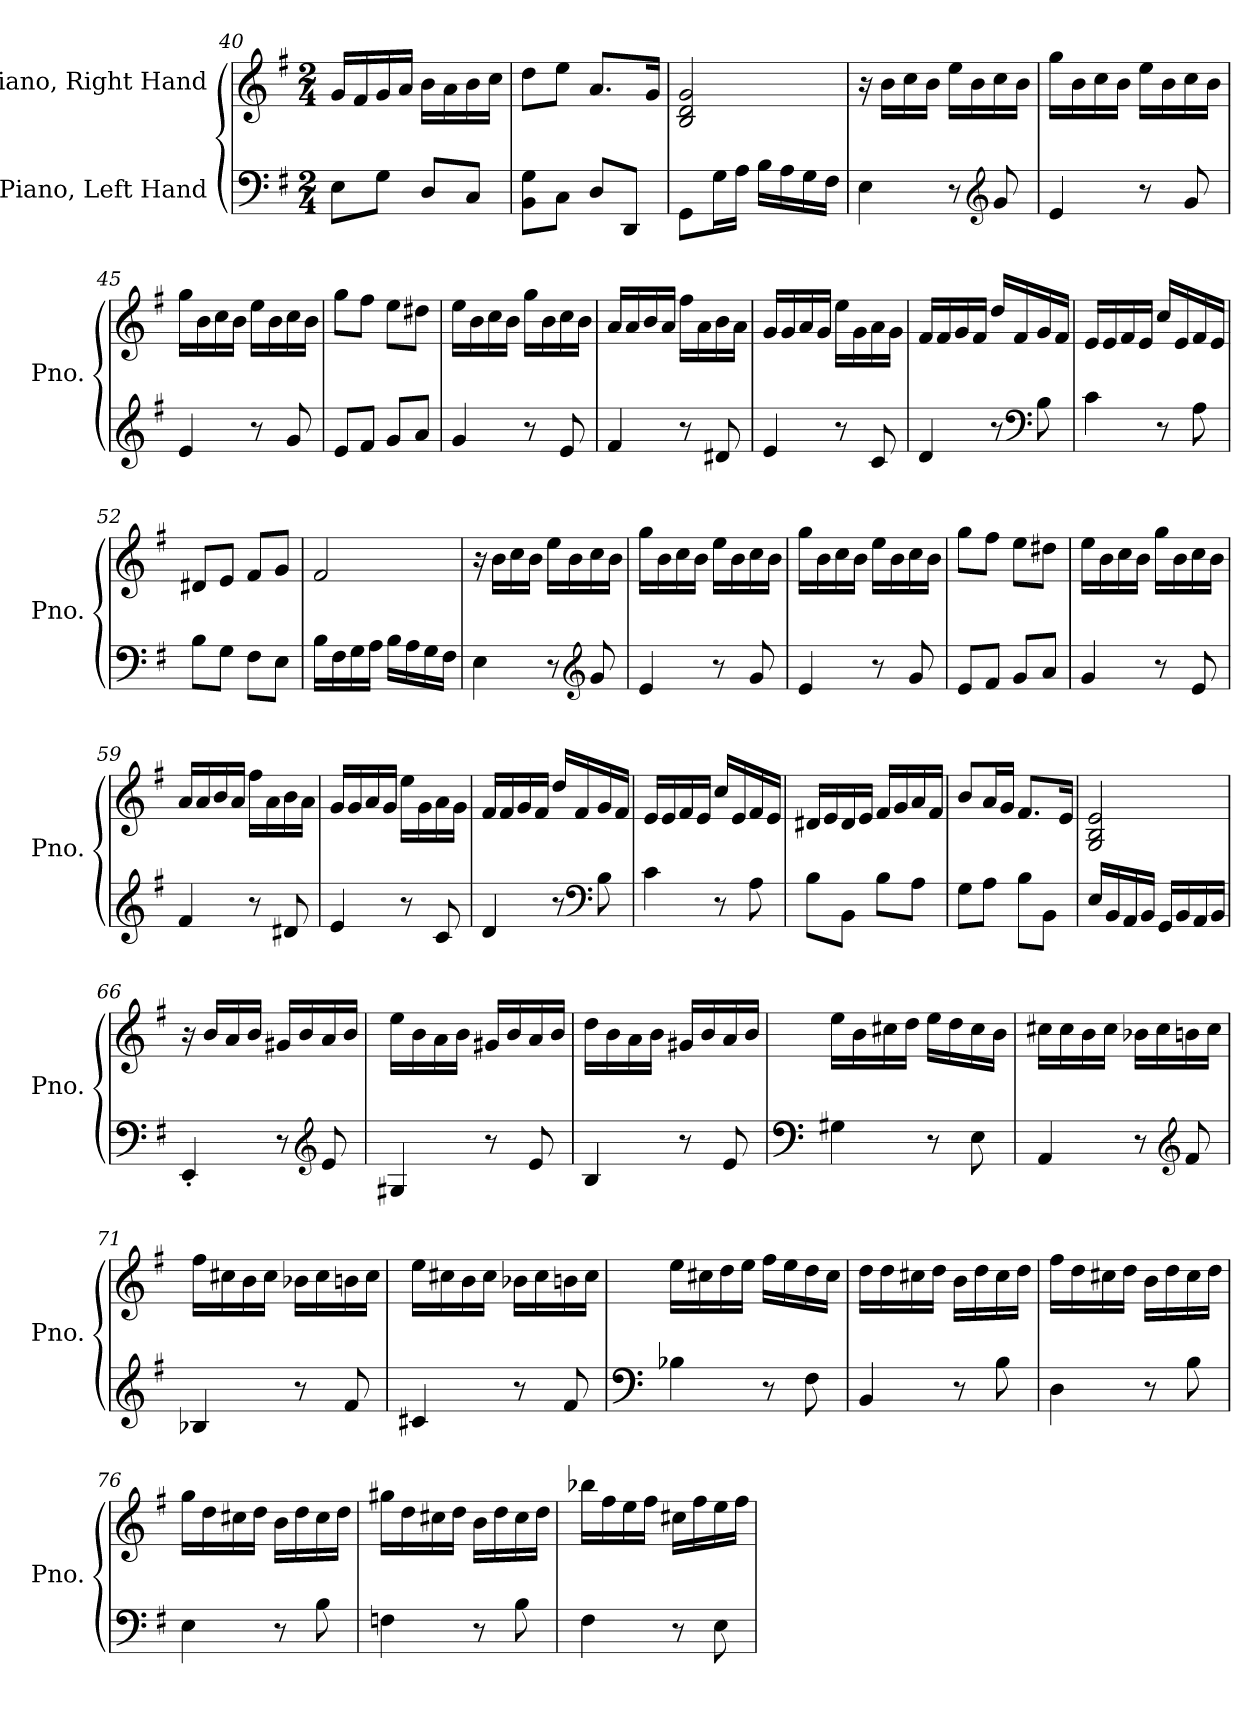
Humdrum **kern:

**kern	**kern
*part2	*part1
*staff2	*staff1
*I"Piano, Left Hand	*I"Piano, Right Hand
*I'Pno.	*I'Pno.
*clefF4	*clefG2
*k[f#]	*k[f#]
*M2/4	*M2/4
=40	=40
8E\L	16g/LL
.	16f#/
8G\J	16g/
.	16a/JJ
8D/L	16b\LL
.	16a\
8C/J	16b\
.	16cc\JJ
=41	=41
8BB\ 8G\L	8dd\L
8C\J	8ee\J
8D/L	8.a/L
8DD/J	.
.	16g/Jk
=42	=42
8GG\L	2B/ 2d/ 2g/
16G\L	.
16A\JJ	.
16B\LL	.
16A\	.
16G\	.
16F#\JJ	.
!!LO:LB:g=z
=43	=43
4E\	16r
.	16b\LL
.	16cc\
.	16b\JJ
8r	16ee\LL
.	16b\
*clefG2	*
8g/	16cc\
.	16b\JJ
=44	=44
4e/	16gg\LL
.	16b\
.	16cc\
.	16b\JJ
8r	16ee\LL
.	16b\
8g/	16cc\
.	16b\JJ
=45	=45
4e/	16gg\LL
.	16b\
.	16cc\
.	16b\JJ
8r	16ee\LL
.	16b\
8g/	16cc\
.	16b\JJ
=46	=46
8e/L	8gg\L
8f#/J	8ff#\J
8g/L	8ee\L
8a/J	8dd#X\J
=47	=47
4g/	16ee\LL
.	16b\
.	16cc\
.	16b\JJ
8r	16gg\LL
.	16b\
8e/	16cc\
.	16b\JJ
!!LO:LB:g=z
=48	=48
4f#/	16a/LL
.	16a/
.	16b/
.	16a/JJ
8r	16ff#\LL
.	16a\
8d#X/	16b\
.	16a\JJ
=49	=49
4e/	16g/LL
.	16g/
.	16a/
.	16g/JJ
8r	16ee\LL
.	16g\
8c/	16a\
.	16g\JJ
=50	=50
4d/	16f#/LL
.	16f#/
.	16g/
.	16f#/JJ
8r	16dd/LL
.	16f#/
*clefF4	*
8B\	16g/
.	16f#/JJ
=51	=51
4c\	16e/LL
.	16e/
.	16f#/
.	16e/JJ
8r	16cc/LL
.	16e/
8A\	16f#/
.	16e/JJ
=52	=52
8B\L	8d#X/L
8G\J	8e/J
8F#\L	8f#/L
8E\J	8g/J
!!LO:LB:g=z
=53	=53
16B\LL	2f#/
16F#\	.
16G\	.
16A\JJ	.
16B\LL	.
16A\	.
16G\	.
16F#\JJ	.
=54	=54
4E\	16r
.	16b\LL
.	16cc\
.	16b\JJ
8r	16ee\LL
.	16b\
*clefG2	*
8g/	16cc\
.	16b\JJ
=55	=55
4e/	16gg\LL
.	16b\
.	16cc\
.	16b\JJ
8r	16ee\LL
.	16b\
8g/	16cc\
.	16b\JJ
=56	=56
4e/	16gg\LL
.	16b\
.	16cc\
.	16b\JJ
8r	16ee\LL
.	16b\
8g/	16cc\
.	16b\JJ
=57	=57
8e/L	8gg\L
8f#/J	8ff#\J
8g/L	8ee\L
8a/J	8dd#X\J
!!LO:PB:g=z
=58	=58
4g/	16ee\LL
.	16b\
.	16cc\
.	16b\JJ
8r	16gg\LL
.	16b\
8e/	16cc\
.	16b\JJ
=59	=59
4f#/	16a/LL
.	16a/
.	16b/
.	16a/JJ
8r	16ff#\LL
.	16a\
8d#X/	16b\
.	16a\JJ
=60	=60
4e/	16g/LL
.	16g/
.	16a/
.	16g/JJ
8r	16ee\LL
.	16g\
8c/	16a\
.	16g\JJ
=61	=61
4d/	16f#/LL
.	16f#/
.	16g/
.	16f#/JJ
8r	16dd/LL
.	16f#/
*clefF4	*
8B\	16g/
.	16f#/JJ
=62	=62
4c\	16e/LL
.	16e/
.	16f#/
.	16e/JJ
8r	16cc/LL
.	16e/
8A\	16f#/
.	16e/JJ
!!LO:LB:g=z
=63	=63
8B\L	16d#X/LL
.	16e/
8BB\J	16d#/
.	16e/JJ
8B\L	16f#/LL
.	16g/
8A\J	16a/
.	16f#/JJ
=64	=64
8G\L	8b/L
8A\J	16a/L
.	16g/JJ
8B\L	8.f#/L
8BB\J	.
.	16e/Jk
=65	=65
16E/LL	2G/ 2B/ 2e/
16BB/	.
16AA/	.
16BB/JJ	.
16GG/LL	.
16BB/	.
16AA/	.
16BB/JJ	.
=66	=66
4EE'/	16r
.	16b/LL
.	16a/
.	16b/JJ
8r	16g#X/LL
.	16b/
*clefG2	*
8e/	16a/
.	16b/JJ
=67	=67
4G#X/	16ee\LL
.	16b\
.	16a\
.	16b\JJ
8r	16g#X/LL
.	16b/
8e/	16a/
.	16b/JJ
!!LO:LB:g=z
=68	=68
4B/	16dd\LL
.	16b\
.	16a\
.	16b\JJ
8r	16g#X/LL
.	16b/
8e/	16a/
.	16b/JJ
=69	=69
*clefF4	*
4G#X\	16ee\LL
.	16b\
.	16cc#X\
.	16dd\JJ
8r	16ee\LL
.	16dd\
8E\	16cc#\
.	16b\JJ
=70	=70
4AA/	16cc#X\LL
.	16cc#\
.	16b\
.	16cc#\JJ
8r	16b-X\LL
.	16cc#\
*clefG2	*
8f#/	16bn\
.	16cc#\JJ
=71	=71
4B-X/	16ff#\LL
.	16cc#X\
.	16b\
.	16cc#\JJ
8r	16b-X\LL
.	16cc#\
8f#/	16bn\
.	16cc#\JJ
!!LO:LB:g=z
=72	=72
4c#X/	16ee\LL
.	16cc#X\
.	16b\
.	16cc#\JJ
8r	16b-X\LL
.	16cc#\
8f#/	16bn\
.	16cc#\JJ
=73	=73
*clefF4	*
4B-X\	16ee\LL
.	16cc#X\
.	16dd\
.	16ee\JJ
8r	16ff#\LL
.	16ee\
8F#\	16dd\
.	16cc#\JJ
=74	=74
4BB/	16dd\LL
.	16dd\
.	16cc#X\
.	16dd\JJ
8r	16b\LL
.	16dd\
8B\	16cc#\
.	16dd\JJ
=75	=75
4D\	16ff#\LL
.	16dd\
.	16cc#X\
.	16dd\JJ
8r	16b\LL
.	16dd\
8B\	16cc#\
.	16dd\JJ
!!LO:LB:g=z
=76	=76
4E\	16gg\LL
.	16dd\
.	16cc#X\
.	16dd\JJ
8r	16b\LL
.	16dd\
8B\	16cc#\
.	16dd\JJ
=77	=77
4Fn\	16gg#X\LL
.	16dd\
.	16cc#X\
.	16dd\JJ
8r	16b\LL
.	16dd\
8B\	16cc#\
.	16dd\JJ
=78	=78
4F#\	16bb-X\LL
.	16ff#\
.	16ee\
.	16ff#\JJ
8r	16cc#X\LL
.	16ff#\
8E\	16ee\
.	16ff#\JJ
=	=
*-	*-
